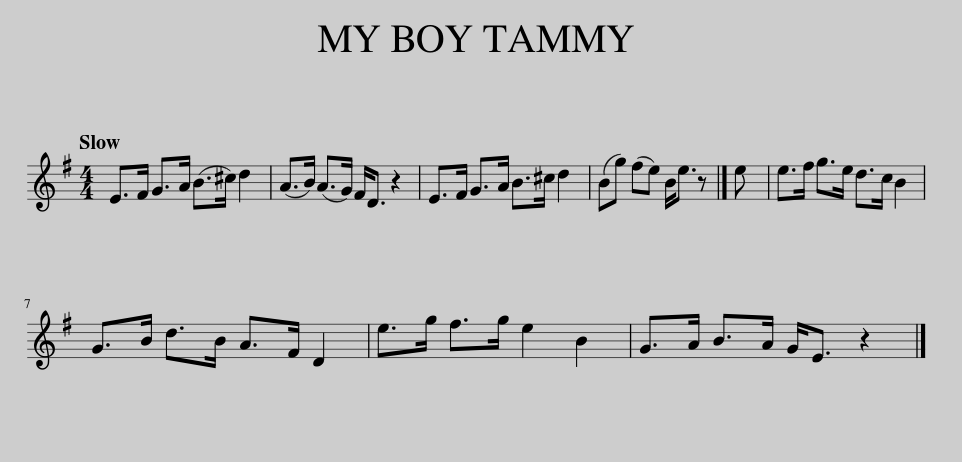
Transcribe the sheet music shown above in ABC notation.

X:1
L:1/8
Q:1/4=120
M:4/4
I:linebreak $
K:Emin
V:1 treble
V:1
 E>F G>A (B>^c) d2 | (A>B) (A>G) F<D z2 | E>F G>A B>^c d2 | (Bg) (fe) B<e z |] e | %5
 e>f g>e d>c B2 |$ G>B d>B A>F D2 | e>g f>g e2 B2 | G>A B>A G<E z2 |] %9
